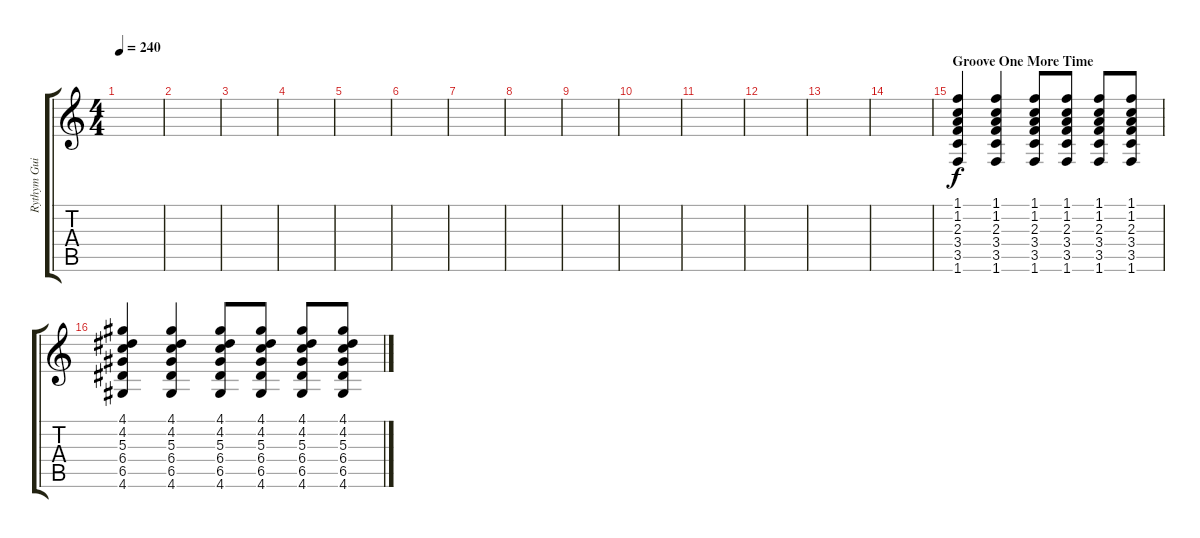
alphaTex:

\track ("Rythym Guitar" "Rythym Gui") {instrument acousticguitarnylon}
\staff {score tabs}
\tuning (E4 B3 G3 D3 A2 E2) {hide}
\ts (4 4)
\tempo 240
\clef g2
\ks c
|
|
|
|
|
|
|
|
|
|
|
|
|
|
\section ("" "Groove One More Time")
(1.1 1.2 2.3 3.4 3.5 1.6).4 (1.1 1.2 2.3 3.4 3.5 1.6).4 (1.1 1.2 2.3 3.4 3.5 1.6).8 (1.1 1.2 2.3 3.4 3.5 1.6).8 (1.1 1.2 2.3 3.4 3.5 1.6).8 (1.1 1.2 2.3 3.4 3.5 1.6).8 |
(4.1 4.2 5.3 6.4 6.5 4.6).4 (4.1 4.2 5.3 6.4 6.5 4.6).4 (4.1 4.2 5.3 6.4 6.5 4.6).8 (4.1 4.2 5.3 6.4 6.5 4.6).8 (4.1 4.2 5.3 6.4 6.5 4.6).8 (4.1 4.2 5.3 6.4 6.5 4.6).8
